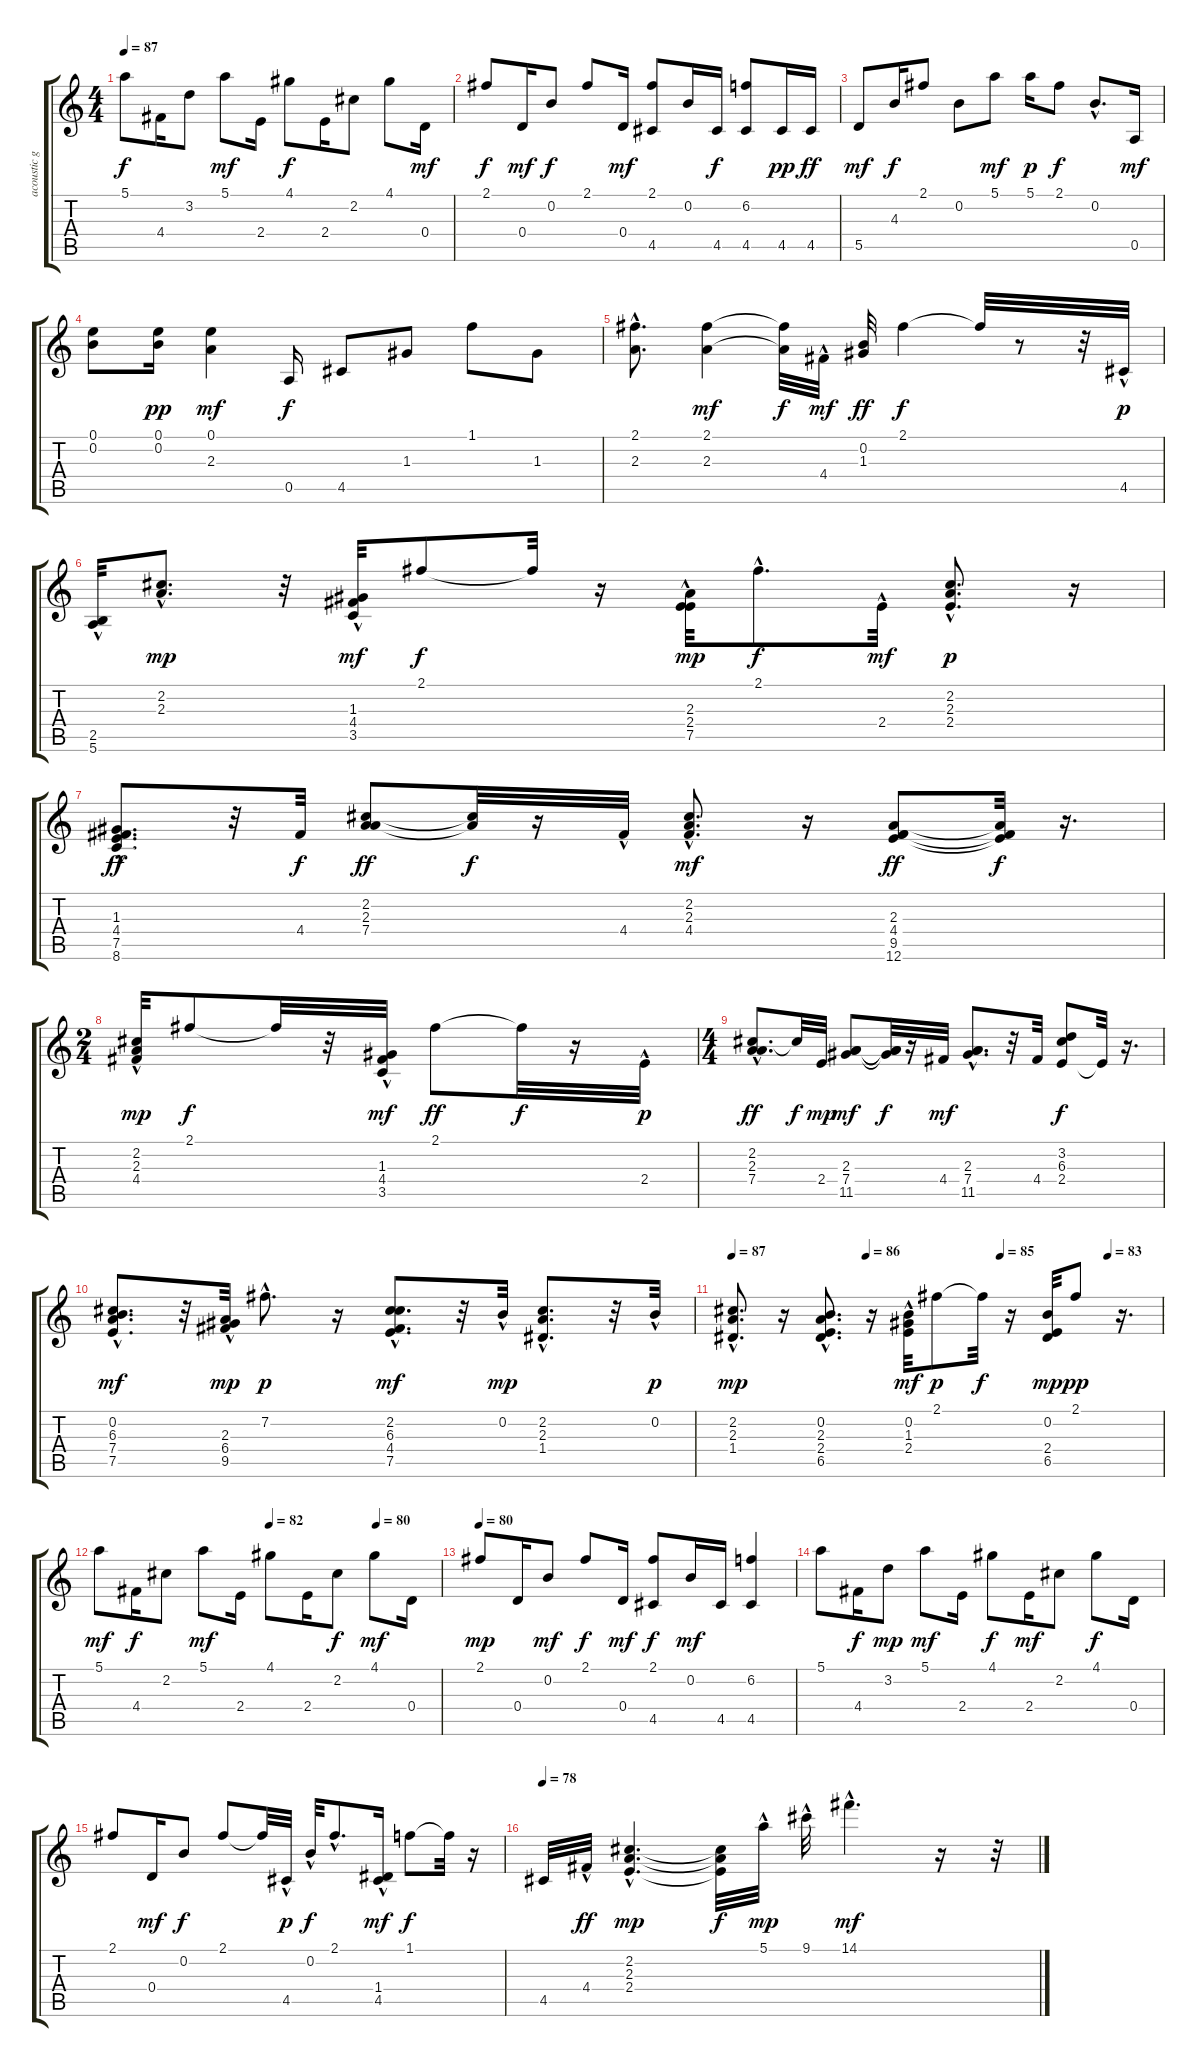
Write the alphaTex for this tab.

\track ("acoustic guitar" "acoustic g") {instrument acousticguitarsteel}
\staff {score tabs}
\tuning (E4 B3 G3 D3 A2 E2) {hide}
\ts (4 4)
\tempo 87
\clef g2
\ks c
5.1.8{dy f} 4.4.16 3.2.8 5.1.8{dy mf} 2.4.16 4.1.8{dy f} 2.4.16 2.2.8 4.1.8 0.4.16{dy mf} |
2.1.8{dy f} 0.4.16{dy mf} 0.2.8{dy f} 2.1.8 0.4.16{dy mf} (2.1 4.5).8 0.2.16 4.5.16{dy f} (6.2 4.5).8 4.5.16{dy pp} 4.5.16{dy ff} |
5.5.8{dy mf} 4.3.16{dy f} 2.1.8 0.2.8 5.1.8{dy mf} 5.1.16{dy p} 2.1.8{dy f} 0.2{hac}.8{d} 0.5.16{dy mf} |
(0.1 0.2).8 (0.1 0.2).16{dy pp} (0.1 2.3).4{dy mf} 0.5.16{dy f} 4.5.8 1.3.8 1.1.8 1.3.8 |
(2.1{hac} 2.3{hac}).8{d} (2.1 2.3).4{dy mf} (2.1{t} 2.3{t}).32{dy f} 4.4{hac}.32{dy mf} (0.2 1.3).32{dy ff} 2.1.4{dy f} 2.1{t}.32 r.8 r.32 4.5{hac}.32{dy p} |
(2.5{hac} 5.6{hac}).32 (2.2{hac} 2.3{hac}).8{d dy mp} r.32 (1.3{hac} 4.4 3.5).32{dy mf} 2.1.8{dy f} 2.1{t}.32 r.16 (2.3{hac} 2.4{hac} 7.5{hac}).32{dy mp} 2.1{hac}.8{d dy f} 2.4{hac}.32{dy mf} (2.2{hac} 2.3 2.4).8{d dy p} r.16 |
(1.3{hac} 4.4{hac} 7.5 8.6{hac}).8{d dy ff} r.32 4.4.32{dy f} (2.2 2.3 7.4).8{dy ff} (2.2{t} 7.4{t}).32{dy f} r.16 4.4{hac}.32 (2.2{hac} 2.3{hac} 4.4{hac}).8{d dy mf} r.16 (2.3 4.4 9.5 12.6).8{dy ff} (2.3{t} 4.4{t} 12.6{t}).32{dy f} r.16{d} |
\ts (2 4)
(2.2{hac} 2.3{hac} 4.4).32{dy mp} 2.1.8{dy f} 2.1{t}.32 r.32 (1.3{hac} 4.4{hac} 3.5{hac}).32{dy mf} 2.1.8{dy ff} 2.1{t}.32{dy f} r.16 2.4{hac}.32{dy p} |
\ts (4 4)
(2.2{hac} 2.3{hac} 7.4{hac}).8{d dy ff} 2.2{t}.32{dy f} 2.4.32{dy mp} (2.3 7.4 11.5).8{dy mf} (2.3{t} 7.4{t} 11.5{t}).32{dy f} r.16 4.4.32{dy mf} (2.3 7.4 11.5{hac}).8{d} r.32 4.4.32 (3.2 6.3 2.4).8{dy f} 2.4{t}.32 r.16{d} |
(0.2{hac} 6.3 7.4 7.5).8{d dy mf} r.32 (2.3{hac} 6.4{hac} 9.5{hac}).32{dy mp} 7.2{hac}.8{d dy p} r.16 (2.2{hac} 6.3 4.4 7.5{hac}).8{d dy mf} r.32 0.2{hac}.32{dy mp} (2.2{hac} 2.3 1.4{hac}).8{d} r.32 0.2{hac}.32{dy p} |
\tempo 87
\tempo (86 0.3125)
\tempo (85 0.625)
\tempo (83 0.875)
(2.2{hac} 2.3 1.4{hac}).8{d dy mp} r.16 (0.2{hac} 2.3{hac} 2.4 6.5{hac}).8{d} r.16 (0.2{hac} 1.3{hac} 2.4{hac}).32{dy mf} 2.1.8{dy p} 2.1{t}.32{dy f} r.16 (0.2 2.4 6.5).32{dy mp} 2.1.8{dy pp} r.16{d} |
\tempo (82 0.5)
\tempo (80 0.8125)
5.1.8{dy mf} 4.4.16{dy f} 2.2.8 5.1.8{dy mf} 2.4.16 4.1.8 2.4.16 2.2.8{dy f} 4.1.8{dy mf} 0.4.16 |
\tempo 80
2.1.8{dy mp} 0.4.16 0.2.8{dy mf} 2.1.8{dy f} 0.4.16{dy mf} (2.1 4.5).8{dy f} 0.2.16{dy mf} 4.5.16 (6.2 4.5).4 |
5.1.8 4.4.16{dy f} 3.2.8{dy mp} 5.1.8{dy mf} 2.4.16 4.1.8{dy f} 2.4.16{dy mf} 2.2.8 4.1.8{dy f} 0.4.16 |
2.1.8 0.4.16{dy mf} 0.2.8{dy f} 2.1.8 2.1{t}.32 4.5{hac}.32{dy p} 0.2{hac}.32{dy f} 2.1{hac}.8{d} (1.4{hac} 4.5{hac}).16{dy mf} 1.1.8{dy f} 1.1{t}.32 r.16 |
\tempo 78
4.5.32 4.4{hac}.32{dy ff} (2.2{hac} 2.3{hac} 2.4{hac}).4{d dy mp} (2.2{t} 2.3{t} 2.4{t}).32{dy f} 5.1{hac}.32{dy mp} 9.1{hac}.32 14.1{hac}.4{d dy mf} r.16 r.32
